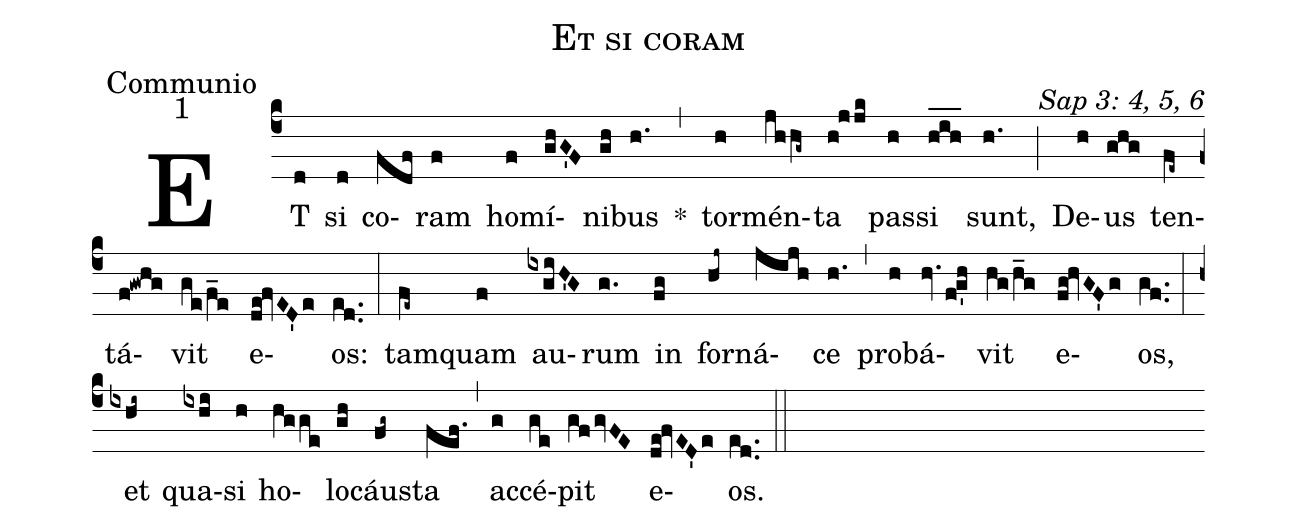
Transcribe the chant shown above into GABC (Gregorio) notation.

name: Et si coram;
office-part: Communio;
mode: 1;
commentary: Sap 3: 4, 5, 6;
%%
(c4) ET(d) si(d) co(fdf)ram(f) ho(f)mí(ghG'F)ni(gh)bus(h.) *(,) tor(h)mén(jhhg~)ta(h!jjk) pas(h)si(h_i_h_) sunt,(h.) (;) De(h)us(ghg) ten(fe~)tá(f!gwhg)vit(ge/f_e) e(de!fvED'e)os:(ed..) (:)
tam(fe~)quam(f) au(ixgiH'G)rum(g.) in(fg) for(hj~)ná(jijh)ce(h.) (,) pro(h)bá(hv.f!g'h)vit(hg/h_g) e(fg!hvGF'g)os,(gf..) (:)
et(ixhi~) qua(ixhi)si(h) ho(hgge)lo(gh)cáus(fg~)ta(fef.) (,) ac(g)cé(ge)pit(gfgvFE) e(de!fvED'e)os.(ed..) (::)
